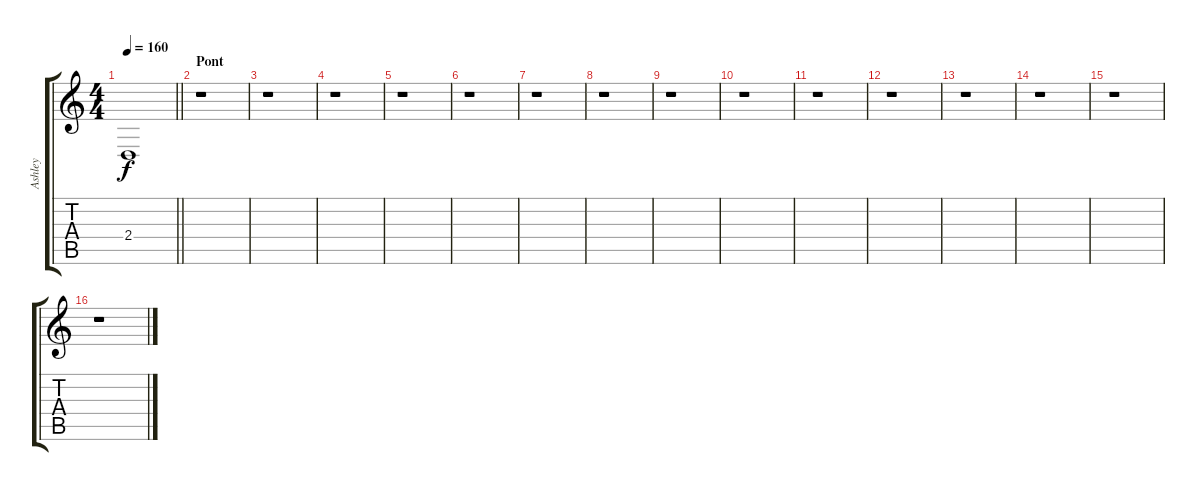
\track ("Ashley" "Ashley") {instrument orchestrahit}
\staff {score tabs}
\tuning (D4 A3 F3 C3 G2 D2) {hide}
\ts (4 4)
\tempo 160
\clef g2
\barLineRight lightlight
\ks c
2.4.1{dy f} |
\section ("" "Pont")
r.1 |
r.1 |
r.1 |
r.1 |
r.1 |
r.1 |
r.1 |
r.1 |
r.1 |
r.1 |
r.1 |
r.1 |
r.1 |
r.1 |
r.1
